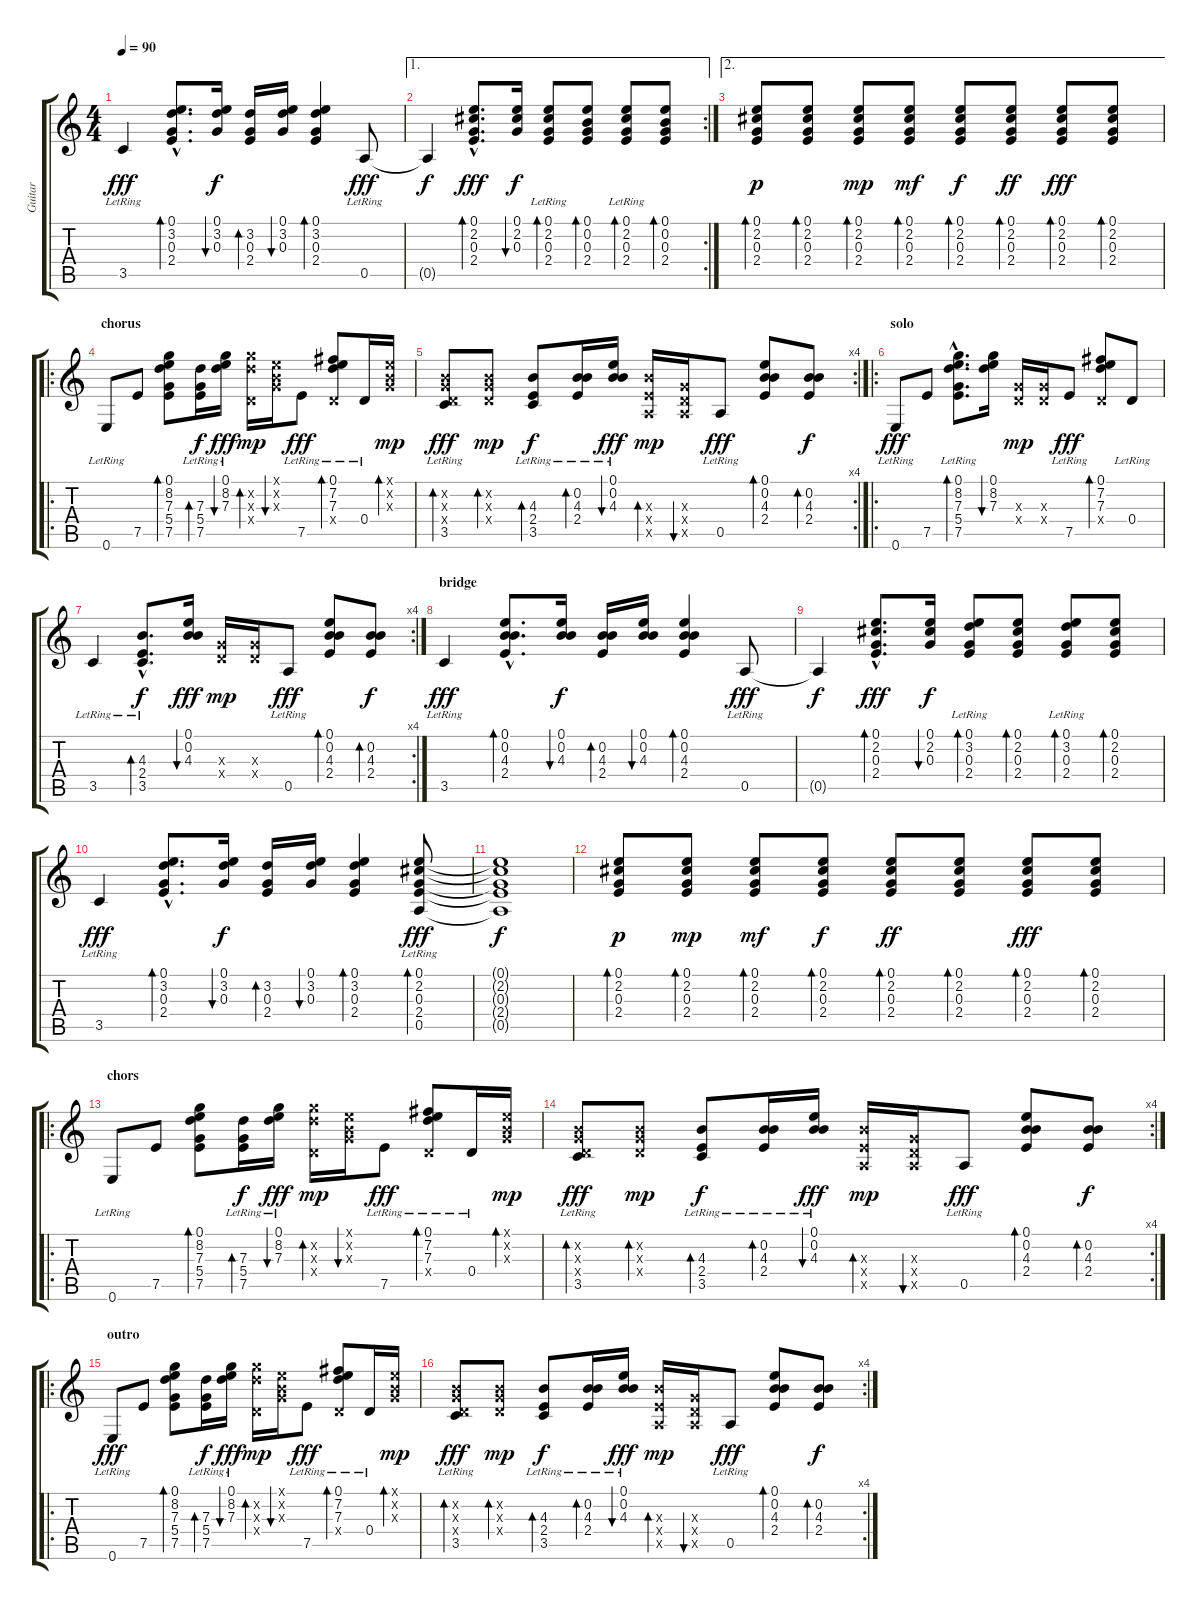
\track ("Guitar" "Guitar") {instrument acousticguitarsteel}
\staff {score tabs}
\tuning (E4 B3 G3 D3 A2 E2) {hide}
\ts (4 4)
\tempo 90
\clef g2
\ks c
3.5{lr}.4{dy fff} (0.1{hac} 3.2{hac} 0.3{hac} 2.4{hac}).8{d bd 60} (0.1 3.2 0.3).16{bu 60 dy f} (3.2 0.3 2.4).16{bd 60} (0.1 3.2 0.3).16{bu 60} (0.1 3.2 0.3 2.4).4{bd 60} 0.5{lr}.8{dy fff} |
\ae 1
\rc 2
0.5{t}.4{dy f} (0.1{hac} 2.2{hac} 0.3{hac} 2.4{hac}).8{d bd 60 dy fff} (0.1 2.2 0.3).16{bu 60 dy f} (0.1{lr} 2.2 0.3{lr} 2.4{lr}).8{bd 60} (0.1 0.2 0.3 2.4).8{bd 60} (0.1{lr} 2.2 0.3{lr} 2.4{lr}).8{bd 60} (0.1 0.2 0.3 2.4).8{bd 60} |
\ae 2
(0.1 2.2 0.3 2.4).8{bd 60 dy p} (0.1 2.2 0.3 2.4).8{bd 60} (0.1 2.2 0.3 2.4).8{bd 60 dy mp} (0.1 2.2 0.3 2.4).8{bd 60 dy mf} (0.1 2.2 0.3 2.4).8{bd 60 dy f} (0.1 2.2 0.3 2.4).8{bd 60 dy ff} (0.1 2.2 0.3 2.4).8{bd 60 dy fff} (0.1 2.2 0.3 2.4).8{bd 60} |
\ro
\section ("" "chorus")
0.6{lr}.8 7.5.8 (0.1 8.2 7.3 5.4 7.5).8{bd 60} (7.3 5.4{lr} 7.5{lr}).16{bd 60 dy f} (0.1{lr} 8.2 7.3).16{bu 60 dy fff} (8.2{x} 7.3{x} 0.4{x}).16{bd 60 dy mp} (0.1{x} 0.2{x} 0.3{x}).16{bu 60} 7.5{lr}.8{dy fff} (0.1{lr} 7.2{lr} 7.3{lr} 0.4{x}).8{bd 60} 0.4{lr}.16 (0.1{x} 0.2{x} 0.3{x}).16{bd 60 dy mp} |
\rc 4
(0.2{x} 0.3{x} 0.4{x} 3.5{lr}).8{bd 60 dy fff} (0.2{x} 0.3{x} 0.4{x}).8{bd 60 dy mp} (4.3 2.4 3.5{lr}).8{bd 60 dy f} (0.2 4.3 2.4{lr}).16{bd 60} (0.1{lr} 0.2{lr} 4.3).16{bu 60 dy fff} (4.3{x} 2.4{x} 0.5{x}).16{bd 60 dy mp} (0.3{x} 0.4{x} 0.5{x}).16{bu 60} 0.5{lr}.8{dy fff} (0.1 0.2 4.3 2.4).8{bd 60} (0.2 4.3 2.4).8{bd 60 dy f} |
\ro
\section ("" "solo")
0.6{lr}.8{dy fff volume 7} 7.5.8 (0.1{hac} 8.2{hac} 7.3{hac} 5.4{hac lr} 7.5{hac lr}).8{d bd 60} (0.1 8.2 7.3).16{bu 60} (0.3{x} 0.4{x}).16{dy mp} (0.3{x} 0.4{x}).16 7.5{lr}.8{dy fff} (0.1 7.2 7.3 0.4{x}).8{bd 60} 0.4{lr}.8 |
\rc 4
3.5{lr}.4 (4.3{hac lr} 2.4{hac lr} 3.5{hac lr}).8{d bd 60 dy f} (0.1 0.2 4.3).16{bu 60 dy fff} (0.3{x} 0.4{x}).16{dy mp} (0.3{x} 0.4{x}).16 0.5{lr}.8{dy fff} (0.1 0.2 4.3 2.4).8{bd 60} (0.2 4.3 2.4).8{bd 60 dy f} |
\section ("" "bridge")
3.5{lr}.4{dy fff volume 10} (0.1{hac} 0.2{hac} 4.3{hac} 2.4{hac}).8{d bd 60} (0.1 0.2 4.3).16{bu 60 dy f} (0.2 4.3 2.4).16{bd 60} (0.1 0.2 4.3).16{bu 60} (0.1 0.2 4.3 2.4).4{bd 60} 0.5{lr}.8{dy fff} |
0.5{t}.4{dy f} (0.1{hac} 2.2{hac} 0.3{hac} 2.4{hac}).8{d bd 60 dy fff} (0.1 2.2 0.3).16{bu 60 dy f} (0.1{lr} 3.2 0.3{lr} 2.4{lr}).8{bd 60} (0.1 2.2 0.3 2.4).8{bd 60} (0.1{lr} 3.2 0.3{lr} 2.4{lr}).8{bd 60} (0.1 2.2 0.3 2.4).8{bd 60} |
3.5{lr}.4{dy fff} (0.1{hac} 3.2{hac} 0.3{hac} 2.4{hac}).8{d bd 60} (0.1 3.2 0.3).16{bu 60 dy f} (3.2 0.3 2.4).16{bd 60} (0.1 3.2 0.3).16{bu 60} (0.1 3.2 0.3 2.4).4{bd 60} (0.1 2.2 0.3 2.4 0.5{lr}).8{bd 120 dy fff} |
(0.1{t} 2.2{t} 0.3{t} 2.4{t} 0.5{t}).1{dy f} |
(0.1 2.2 0.3 2.4).8{bd 60 dy p} (0.1 2.2 0.3 2.4).8{bd 60 dy mp} (0.1 2.2 0.3 2.4).8{bd 60 dy mf} (0.1 2.2 0.3 2.4).8{bd 60 dy f} (0.1 2.2 0.3 2.4).8{bd 60 dy ff} (0.1 2.2 0.3 2.4).8{bd 60} (0.1 2.2 0.3 2.4).8{bd 60 dy fff} (0.1 2.2 0.3 2.4).8{bd 60} |
\ro
\section ("" "chors")
0.6{lr}.8 7.5.8 (0.1 8.2 7.3 5.4 7.5).8{bd 60} (7.3 5.4{lr} 7.5{lr}).16{bd 60 dy f} (0.1{lr} 8.2 7.3).16{bu 60 dy fff} (8.2{x} 7.3{x} 0.4{x}).16{bd 60 dy mp} (0.1{x} 0.2{x} 0.3{x}).16{bu 60} 7.5{lr}.8{dy fff} (0.1{lr} 7.2{lr} 7.3{lr} 0.4{x}).8{bd 60} 0.4{lr}.16 (0.1{x} 0.2{x} 0.3{x}).16{bd 60 dy mp} |
\rc 4
(0.2{x} 0.3{x} 0.4{x} 3.5{lr}).8{bd 60 dy fff} (0.2{x} 0.3{x} 0.4{x}).8{bd 60 dy mp} (4.3 2.4 3.5{lr}).8{bd 60 dy f} (0.2 4.3 2.4{lr}).16{bd 60} (0.1{lr} 0.2{lr} 4.3).16{bu 60 dy fff} (4.3{x} 2.4{x} 0.5{x}).16{bd 60 dy mp} (0.3{x} 0.4{x} 0.5{x}).16{bu 60} 0.5{lr}.8{dy fff} (0.1 0.2 4.3 2.4).8{bd 60} (0.2 4.3 2.4).8{bd 60 dy f} |
\ro
\section ("" "outro")
0.6{lr}.8{dy fff} 7.5.8 (0.1 8.2 7.3 5.4 7.5).8{bd 60} (7.3 5.4{lr} 7.5{lr}).16{bd 60 dy f} (0.1{lr} 8.2 7.3).16{bu 60 dy fff} (8.2{x} 7.3{x} 0.4{x}).16{bd 60 dy mp} (0.1{x} 0.2{x} 0.3{x}).16{bu 60} 7.5{lr}.8{dy fff} (0.1{lr} 7.2{lr} 7.3{lr} 0.4{x}).8{bd 60} 0.4{lr}.16 (0.1{x} 0.2{x} 0.3{x}).16{bd 60 dy mp} |
\rc 4
(0.2{x} 0.3{x} 0.4{x} 3.5{lr}).8{bd 60 dy fff} (0.2{x} 0.3{x} 0.4{x}).8{bd 60 dy mp} (4.3 2.4 3.5{lr}).8{bd 60 dy f} (0.2 4.3 2.4{lr}).16{bd 60} (0.1{lr} 0.2{lr} 4.3).16{bu 60 dy fff} (4.3{x} 2.4{x} 0.5{x}).16{bd 60 dy mp} (0.3{x} 0.4{x} 0.5{x}).16{bu 60} 0.5{lr}.8{dy fff} (0.1 0.2 4.3 2.4).8{bd 60} (0.2 4.3 2.4).8{bd 60 dy f}
